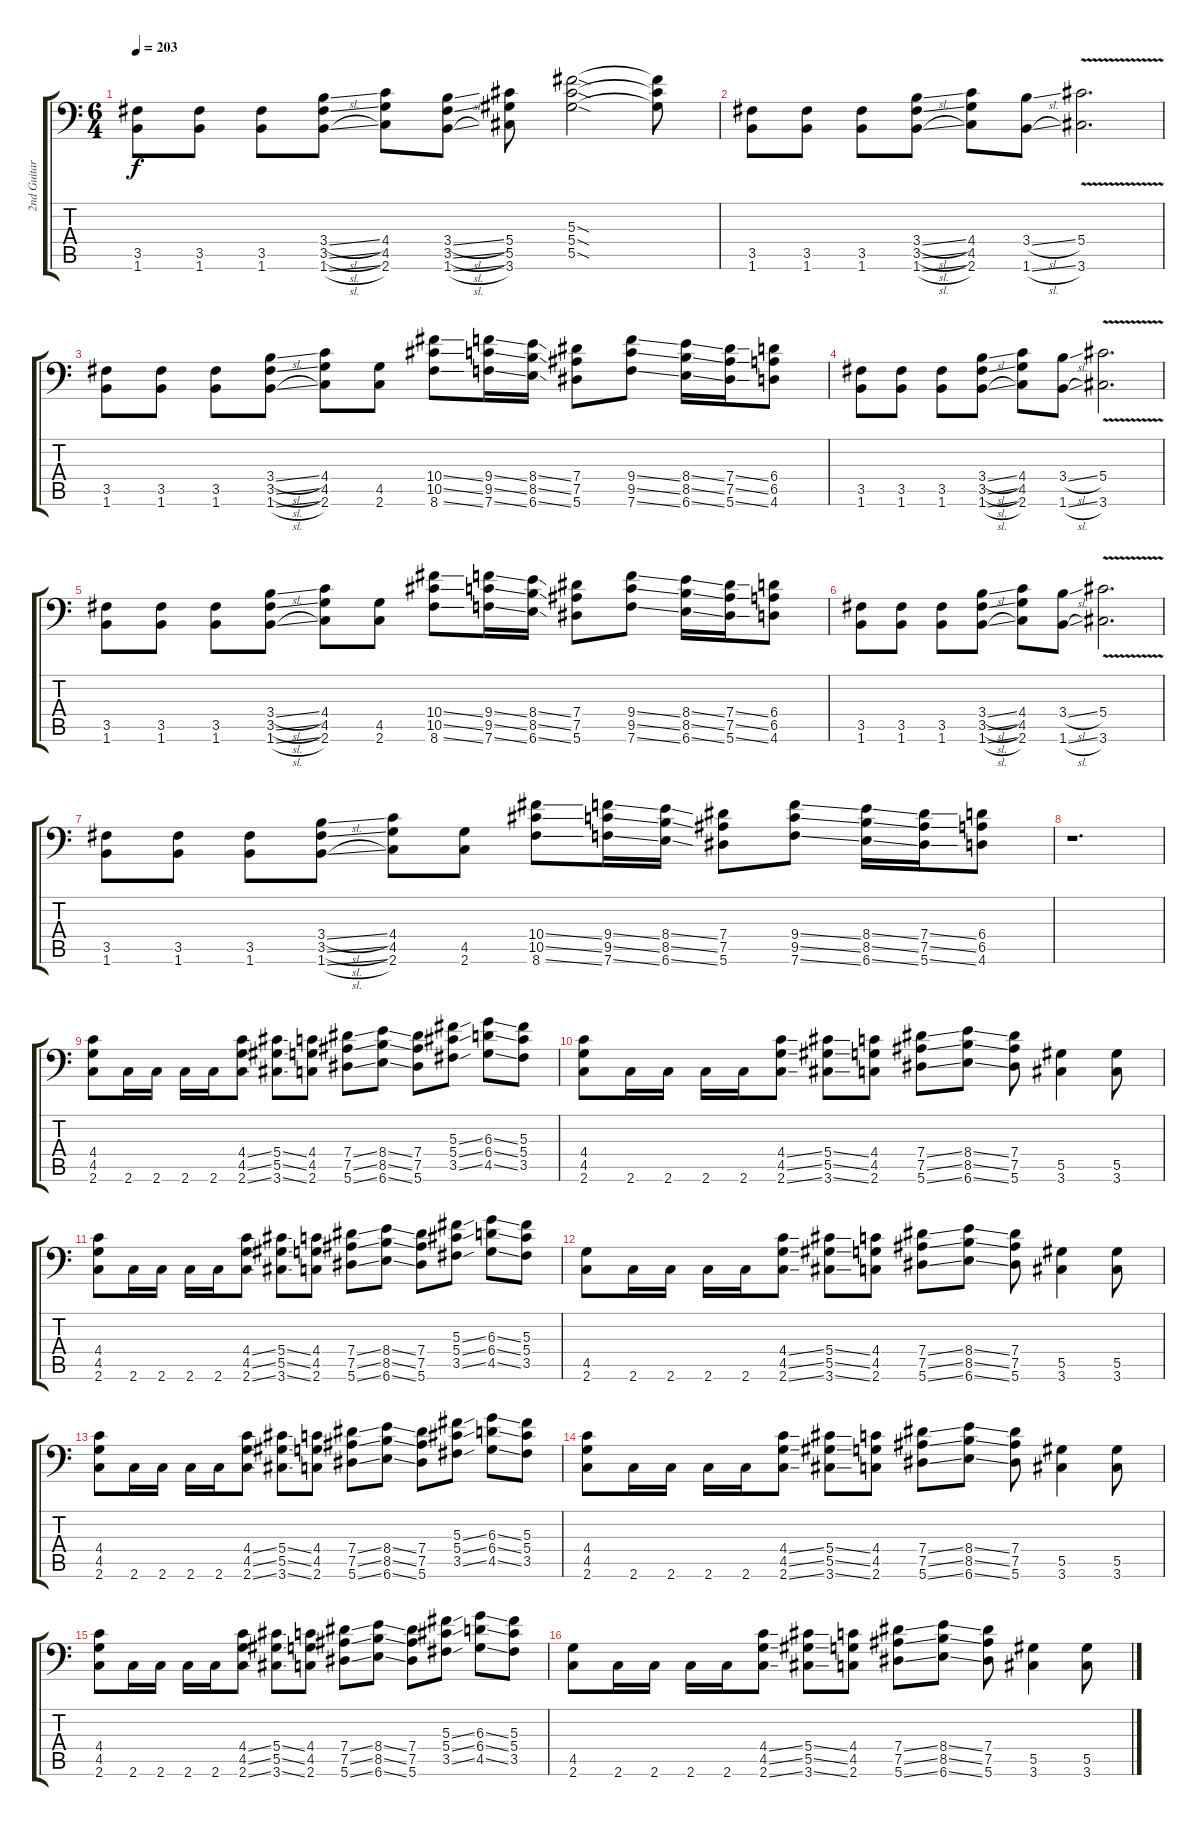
\track ("2nd Guitar" "2nd Guitar") {instrument overdrivenguitar}
\staff {score tabs}
\tuning (Bb3 F3 Db3 Ab2 Eb2 Bb1) {hide}
\ts (6 4)
\tempo 203
\clef f4
\ks c
(3.5 1.6).8{dy f} (3.5 1.6).8 (3.5 1.6).8 (3.4{sl} 3.5{sl} 1.6{sl}).8 (4.4 4.5 2.6).8 (3.4{sl} 3.5{sl} 1.6{sl}).8 (5.4 5.5 3.6).8 (5.3{sod} 5.4{sod} 5.5{sod}).2 (5.3{t} 5.4{t} 5.5{t}).8 |
(3.5 1.6).8 (3.5 1.6).8 (3.5 1.6).8 (3.4{sl} 3.5{sl} 1.6{sl}).8 (4.4 4.5 2.6).8 (3.4{sl} 1.6{sl}).8 (5.4{v} 3.6{v}).2{d} |
(3.5 1.6).8 (3.5 1.6).8 (3.5 1.6).8 (3.4{sl} 3.5{sl} 1.6{sl}).8 (4.4 4.5 2.6).8 (4.5 2.6).8 (10.4{ss} 10.5{ss} 8.6{ss}).8 (9.4{ss} 9.5{ss} 7.6{ss}).16 (8.4{ss} 8.5{ss} 6.6{ss}).16 (7.4 7.5 5.6).8 (9.4{ss} 9.5{ss} 7.6{ss}).8 (8.4{ss} 8.5{ss} 6.6{ss}).16 (7.4{ss} 7.5{ss} 5.6{ss}).16 (6.4 6.5 4.6).8 |
(3.5 1.6).8 (3.5 1.6).8 (3.5 1.6).8 (3.4{sl} 3.5{sl} 1.6{sl}).8 (4.4 4.5 2.6).8 (3.4{sl} 1.6{sl}).8 (5.4{v} 3.6{v}).2{d} |
(3.5 1.6).8 (3.5 1.6).8 (3.5 1.6).8 (3.4{sl} 3.5{sl} 1.6{sl}).8 (4.4 4.5 2.6).8 (4.5 2.6).8 (10.4{ss} 10.5{ss} 8.6{ss}).8 (9.4{ss} 9.5{ss} 7.6{ss}).16 (8.4{ss} 8.5{ss} 6.6{ss}).16 (7.4 7.5 5.6).8 (9.4{ss} 9.5{ss} 7.6{ss}).8 (8.4{ss} 8.5{ss} 6.6{ss}).16 (7.4{ss} 7.5{ss} 5.6{ss}).16 (6.4 6.5 4.6).8 |
(3.5 1.6).8 (3.5 1.6).8 (3.5 1.6).8 (3.4{sl} 3.5{sl} 1.6{sl}).8 (4.4 4.5 2.6).8 (3.4{sl} 1.6{sl}).8 (5.4{v} 3.6{v}).2{d} |
(3.5 1.6).8 (3.5 1.6).8 (3.5 1.6).8 (3.4{sl} 3.5{sl} 1.6{sl}).8 (4.4 4.5 2.6).8 (4.5 2.6).8 (10.4{ss} 10.5{ss} 8.6{ss}).8 (9.4{ss} 9.5{ss} 7.6{ss}).16 (8.4{ss} 8.5{ss} 6.6{ss}).16 (7.4 7.5 5.6).8 (9.4{ss} 9.5{ss} 7.6{ss}).8 (8.4{ss} 8.5{ss} 6.6{ss}).16 (7.4{ss} 7.5{ss} 5.6{ss}).16 (6.4 6.5 4.6).8 |
r.1{d} |
(4.4 4.5 2.6).8 2.6.16 2.6.16 2.6.16 2.6.16 (4.4{ss} 4.5{ss} 2.6{ss}).8 (5.4{ss} 5.5{ss} 3.6{ss}).8 (4.4 4.5 2.6).8 (7.4{ss} 7.5{ss} 5.6{ss}).8 (8.4{ss} 8.5{ss} 6.6{ss}).8 (7.4 7.5 5.6).8 (5.3{ss} 5.4{ss} 3.5{ss}).8 (6.3{ss} 6.4{ss} 4.5{ss}).8 (5.3 5.4 3.5).8 |
(4.4 4.5 2.6).8 2.6.16 2.6.16 2.6.16 2.6.16 (4.4{ss} 4.5{ss} 2.6{ss}).8 (5.4{ss} 5.5{ss} 3.6{ss}).8 (4.4 4.5 2.6).8 (7.4{ss} 7.5{ss} 5.6{ss}).8 (8.4{ss} 8.5{ss} 6.6{ss}).8 (7.4 7.5 5.6).8 (5.5 3.6).4 (5.5 3.6).8 |
(4.4 4.5 2.6).8 2.6.16 2.6.16 2.6.16 2.6.16 (4.4{ss} 4.5{ss} 2.6{ss}).8 (5.4{ss} 5.5{ss} 3.6{ss}).8 (4.4 4.5 2.6).8 (7.4{ss} 7.5{ss} 5.6{ss}).8 (8.4{ss} 8.5{ss} 6.6{ss}).8 (7.4 7.5 5.6).8 (5.3{ss} 5.4{ss} 3.5{ss}).8 (6.3{ss} 6.4{ss} 4.5{ss}).8 (5.3 5.4 3.5).8 |
(4.5 2.6).8 2.6.16 2.6.16 2.6.16 2.6.16 (4.4{ss} 4.5{ss} 2.6{ss}).8 (5.4{ss} 5.5{ss} 3.6{ss}).8 (4.4 4.5 2.6).8 (7.4{ss} 7.5{ss} 5.6{ss}).8 (8.4{ss} 8.5{ss} 6.6{ss}).8 (7.4 7.5 5.6).8 (5.5 3.6).4 (5.5 3.6).8 |
(4.4 4.5 2.6).8 2.6.16 2.6.16 2.6.16 2.6.16 (4.4{ss} 4.5{ss} 2.6{ss}).8 (5.4{ss} 5.5{ss} 3.6{ss}).8 (4.4 4.5 2.6).8 (7.4{ss} 7.5{ss} 5.6{ss}).8 (8.4{ss} 8.5{ss} 6.6{ss}).8 (7.4 7.5 5.6).8 (5.3{ss} 5.4{ss} 3.5{ss}).8 (6.3{ss} 6.4{ss} 4.5{ss}).8 (5.3 5.4 3.5).8 |
(4.4 4.5 2.6).8 2.6.16 2.6.16 2.6.16 2.6.16 (4.4{ss} 4.5{ss} 2.6{ss}).8 (5.4{ss} 5.5{ss} 3.6{ss}).8 (4.4 4.5 2.6).8 (7.4{ss} 7.5{ss} 5.6{ss}).8 (8.4{ss} 8.5{ss} 6.6{ss}).8 (7.4 7.5 5.6).8 (5.5 3.6).4 (5.5 3.6).8 |
(4.4 4.5 2.6).8 2.6.16 2.6.16 2.6.16 2.6.16 (4.4{ss} 4.5{ss} 2.6{ss}).8 (5.4{ss} 5.5{ss} 3.6{ss}).8 (4.4 4.5 2.6).8 (7.4{ss} 7.5{ss} 5.6{ss}).8 (8.4{ss} 8.5{ss} 6.6{ss}).8 (7.4 7.5 5.6).8 (5.3{ss} 5.4{ss} 3.5{ss}).8 (6.3{ss} 6.4{ss} 4.5{ss}).8 (5.3 5.4 3.5).8 |
(4.5 2.6).8 2.6.16 2.6.16 2.6.16 2.6.16 (4.4{ss} 4.5{ss} 2.6{ss}).8 (5.4{ss} 5.5{ss} 3.6{ss}).8 (4.4 4.5 2.6).8 (7.4{ss} 7.5{ss} 5.6{ss}).8 (8.4{ss} 8.5{ss} 6.6{ss}).8 (7.4 7.5 5.6).8 (5.5 3.6).4 (5.5 3.6).8
